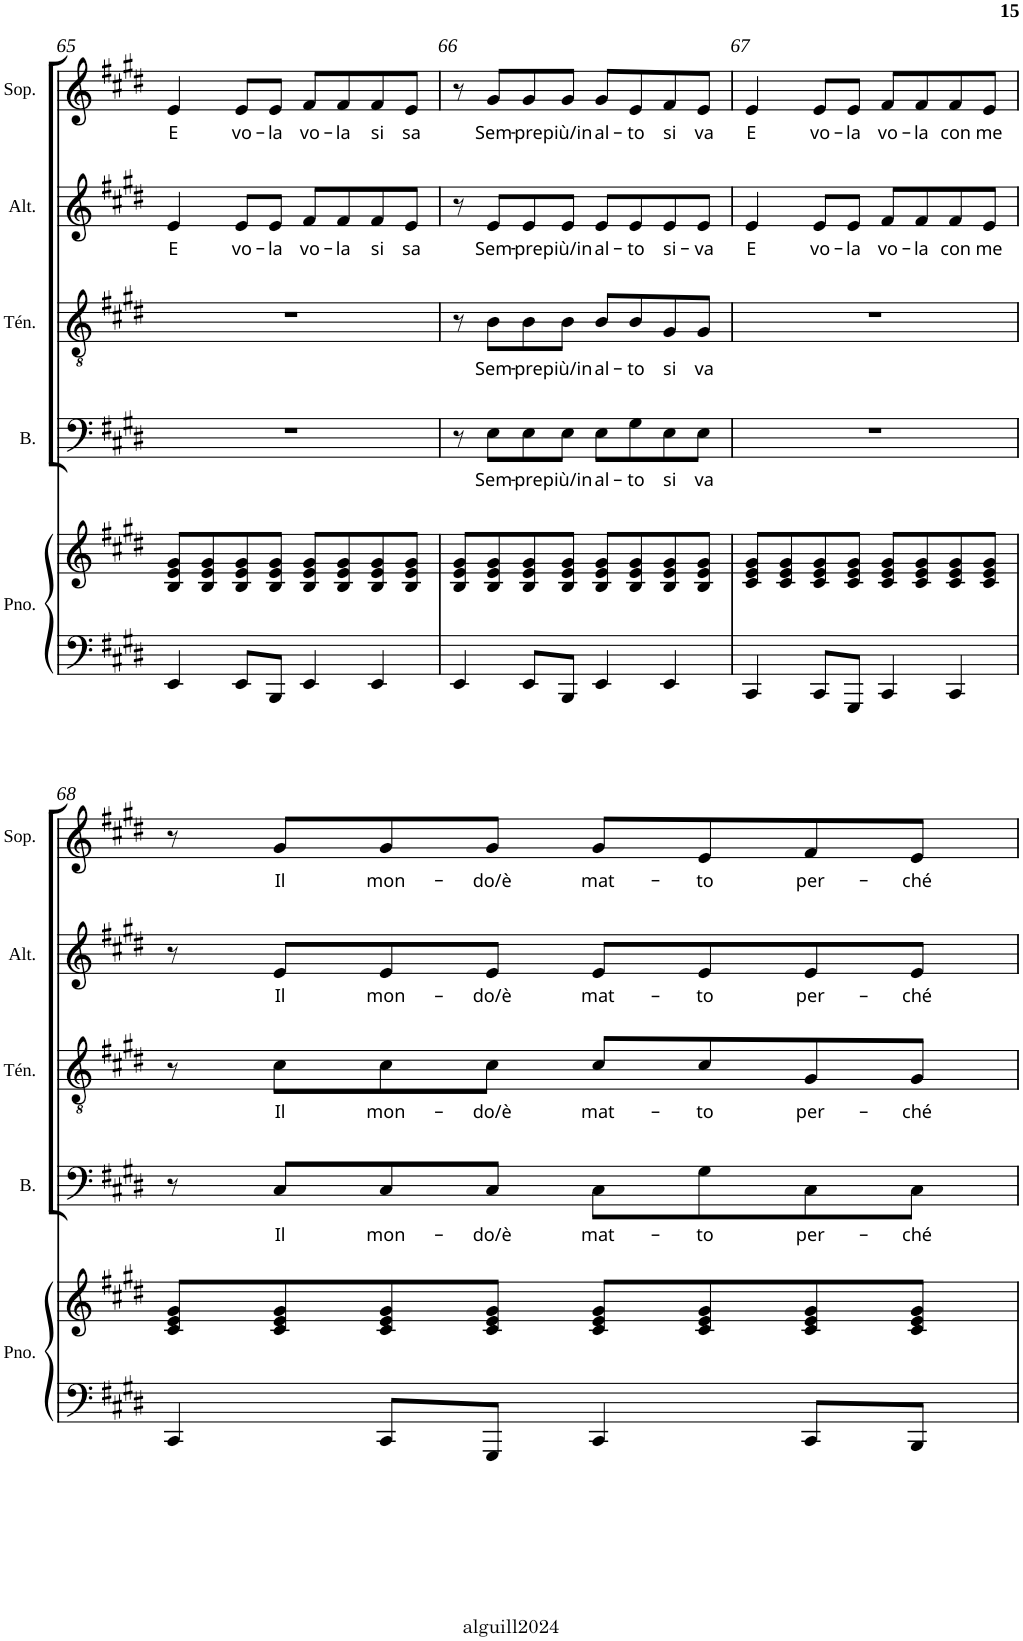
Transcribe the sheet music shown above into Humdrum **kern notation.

**kern	**kern	**kern	**text	**kern	**text	**kern	**text	**kern	**text
*part5	*part5	*part4	*part4	*part3	*part3	*part2	*part2	*part1	*part1
*staff6	*staff5	*staff4	*staff4	*staff3	*staff3	*staff2	*staff2	*staff1	*staff1
*I"Piano	*	*I"Basse	*	*I"Ténor	*	*I"Alto	*	*I"Soprano	*
*I'Pno.	*	*I'B.	*	*I'Tén.	*	*I'Alt.	*	*I'Sop.	*
!!LO:PB:g=z
*clefF4	*clefG2	*clefF4	*	*clefGv2	*	*clefG2	*	*clefG2	*
*k[f#c#g#d#]	*k[f#c#g#d#]	*k[f#c#g#d#]	*	*k[f#c#g#d#]	*	*k[f#c#g#d#]	*	*k[f#c#g#d#]	*
*E:	*E:	*E:	*	*E:	*	*E:	*	*E:	*
*M4/4	*M4/4	*M4/4	*	*M4/4	*	*M4/4	*	*M4/4	*
=65	=65	=65	=65	=65	=65	=65	=65	=65	=65
!	!	!	!	!	!	!	!LO:LY:b	!	!LO:LY:b
4EE/	8B/ 8e/ 8g#/L	1r	.	1r	.	4e/	E	4e/	E
.	8B/ 8e/ 8g#/	.	.	.	.	.	.	.	.
!	!	!	!	!	!	!	!LO:LY:b	!	!LO:LY:b
8EE/L	8B/ 8e/ 8g#/	.	.	.	.	8e/L	vo-	8e/L	vo-
!	!	!	!	!	!	!	!LO:LY:b	!	!LO:LY:b
8BBB/J	8B/ 8e/ 8g#/J	.	.	.	.	8e/J	-la	8e/J	-la
!	!	!	!	!	!	!	!LO:LY:b	!	!LO:LY:b
4EE/	8B/ 8e/ 8g#/L	.	.	.	.	8f#/L	vo-	8f#/L	vo-
!	!	!	!	!	!	!	!LO:LY:b	!	!LO:LY:b
.	8B/ 8e/ 8g#/	.	.	.	.	8f#/	-la	8f#/	-la
!	!	!	!	!	!	!	!LO:LY:b	!	!LO:LY:b
4EE/	8B/ 8e/ 8g#/	.	.	.	.	8f#/	si	8f#/	si
!	!	!	!	!	!	!	!LO:LY:b	!	!LO:LY:b
.	8B/ 8e/ 8g#/J	.	.	.	.	8e/J	sa	8e/J	sa
=66	=66	=66	=66	=66	=66	=66	=66	=66	=66
4EE/	8B/ 8e/ 8g#/L	8r	.	8r	.	8r	.	8r	.
!	!	!	!LO:LY:b	!	!LO:LY:b	!	!LO:LY:b	!	!LO:LY:b
.	8B/ 8e/ 8g#/	8E\L	Sem-	8B\L	Sem-	8e/L	Sem-	8g#/L	Sem-
!	!	!	!LO:LY:b	!	!LO:LY:b	!	!LO:LY:b	!	!LO:LY:b
8EE/L	8B/ 8e/ 8g#/	8E\	-pre	8B\	-pre	8e/	-pre	8g#/	-pre
!	!	!	!LO:LY:b	!	!LO:LY:b	!	!LO:LY:b	!	!LO:LY:b
8BBB/J	8B/ 8e/ 8g#/J	8E\J	più/in	8B\J	più/in	8e/J	più/in	8g#/J	più/in
!	!	!	!LO:LY:b	!	!LO:LY:b	!	!LO:LY:b	!	!LO:LY:b
4EE/	8B/ 8e/ 8g#/L	8E\L	al-	8B/L	al-	8e/L	al-	8g#/L	al-
!	!	!	!LO:LY:b	!	!LO:LY:b	!	!LO:LY:b	!	!LO:LY:b
.	8B/ 8e/ 8g#/	8G#\	-to	8B/	-to	8e/	-to	8e/	-to
!	!	!	!LO:LY:b	!	!LO:LY:b	!	!LO:LY:b	!	!LO:LY:b
4EE/	8B/ 8e/ 8g#/	8E\	si	8G#/	si	8e/	si-	8f#/	si
!	!	!	!LO:LY:b	!	!LO:LY:b	!	!LO:LY:b	!	!LO:LY:b
.	8B/ 8e/ 8g#/J	8E\J	va	8G#/J	va	8e/J	-va	8e/J	va
=67	=67	=67	=67	=67	=67	=67	=67	=67	=67
!	!	!	!	!	!	!	!LO:LY:b	!	!LO:LY:b
4CC#/	8c#/ 8e/ 8g#/L	1r	.	1r	.	4e/	E	4e/	E
.	8c#/ 8e/ 8g#/	.	.	.	.	.	.	.	.
!	!	!	!	!	!	!	!LO:LY:b	!	!LO:LY:b
8CC#/L	8c#/ 8e/ 8g#/	.	.	.	.	8e/L	vo-	8e/L	vo-
!	!	!	!	!	!	!	!LO:LY:b	!	!LO:LY:b
8GGG#/J	8c#/ 8e/ 8g#/J	.	.	.	.	8e/J	-la	8e/J	-la
!	!	!	!	!	!	!	!LO:LY:b	!	!LO:LY:b
4CC#/	8c#/ 8e/ 8g#/L	.	.	.	.	8f#/L	vo-	8f#/L	vo-
!	!	!	!	!	!	!	!LO:LY:b	!	!LO:LY:b
.	8c#/ 8e/ 8g#/	.	.	.	.	8f#/	-la	8f#/	-la
!	!	!	!	!	!	!	!LO:LY:b	!	!LO:LY:b
4CC#/	8c#/ 8e/ 8g#/	.	.	.	.	8f#/	con	8f#/	con
!	!	!	!	!	!	!	!LO:LY:b	!	!LO:LY:b
.	8c#/ 8e/ 8g#/J	.	.	.	.	8e/J	me	8e/J	me
!!LO:LB:g=z
=68	=68	=68	=68	=68	=68	=68	=68	=68	=68
4CC#/	8c#/ 8e/ 8g#/L	8r	.	8r	.	8r	.	8r	.
!	!	!	!LO:LY:b	!	!LO:LY:b	!	!LO:LY:b	!	!LO:LY:b
.	8c#/ 8e/ 8g#/	8C#/L	Il	8c#\L	Il	8e/L	Il	8g#/L	Il
!	!	!	!LO:LY:b	!	!LO:LY:b	!	!LO:LY:b	!	!LO:LY:b
8CC#/L	8c#/ 8e/ 8g#/	8C#/	mon-	8c#\	mon-	8e/	mon-	8g#/	mon-
!	!	!	!LO:LY:b	!	!LO:LY:b	!	!LO:LY:b	!	!LO:LY:b
8GGG#/J	8c#/ 8e/ 8g#/J	8C#/J	-do/è	8c#\J	-do/è	8e/J	-do/è	8g#/J	-do/è
!	!	!	!LO:LY:b	!	!LO:LY:b	!	!LO:LY:b	!	!LO:LY:b
4CC#/	8c#/ 8e/ 8g#/L	8C#\L	mat-	8c#/L	mat-	8e/L	mat-	8g#/L	mat-
!	!	!	!LO:LY:b	!	!LO:LY:b	!	!LO:LY:b	!	!LO:LY:b
.	8c#/ 8e/ 8g#/	8G#\	-to	8c#/	-to	8e/	-to	8e/	-to
!	!	!	!LO:LY:b	!	!LO:LY:b	!	!LO:LY:b	!	!LO:LY:b
8CC#/L	8c#/ 8e/ 8g#/	8C#\	per-	8G#/	per-	8e/	per-	8f#/	per-
!	!	!	!LO:LY:b	!	!LO:LY:b	!	!LO:LY:b	!	!LO:LY:b
8BBB/J	8c#/ 8e/ 8g#/J	8C#\J	-ché	8G#/J	-ché	8e/J	-ché	8e/J	-ché
=	=	=	=	=	=	=	=	=	=
*-	*-	*-	*-	*-	*-	*-	*-	*-	*-
